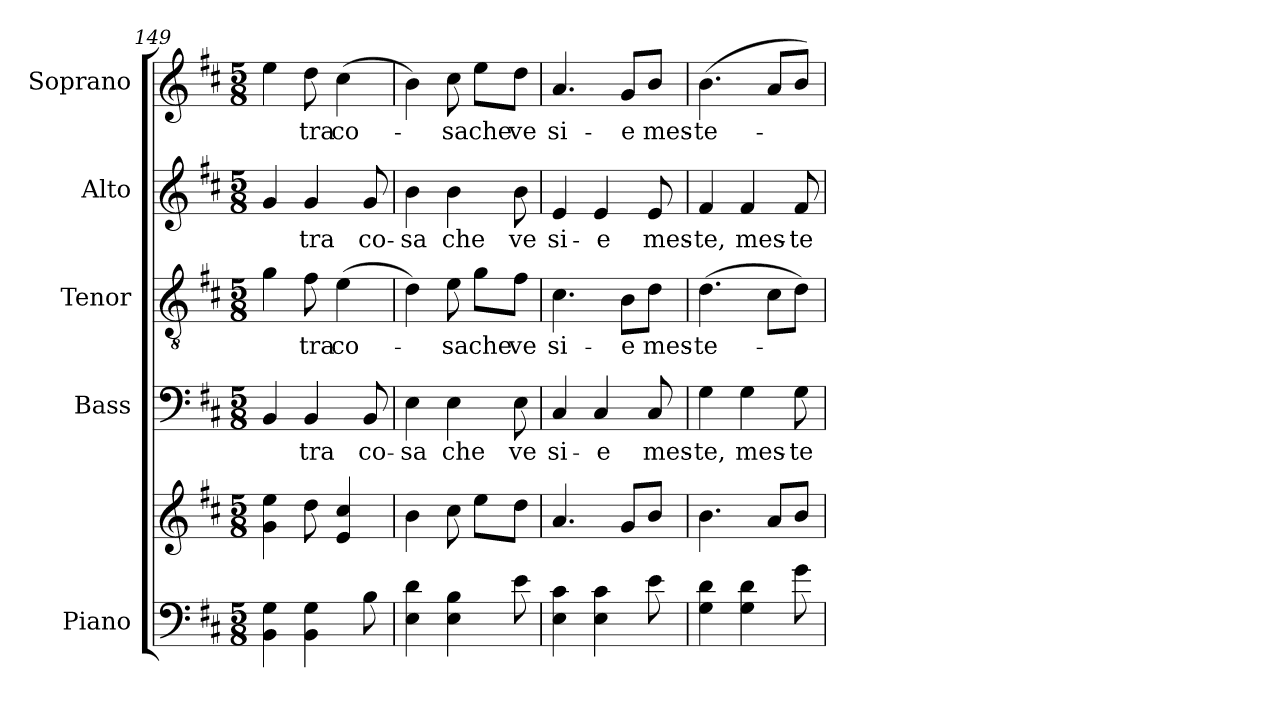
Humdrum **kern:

**kern	**kern	**kern	**text	**kern	**text	**kern	**text	**kern	**text
*part5	*part5	*part4	*part4	*part3	*part3	*part2	*part2	*part1	*part1
*staff6	*staff5	*staff4	*staff4	*staff3	*staff3	*staff2	*staff2	*staff1	*staff1
*I"Piano	*	*I"Bass	*	*I"Tenor	*	*I"Alto	*	*I"Soprano	*
*I'Pno.	*	*I'B.	*	*I'T.	*	*I'A.	*	*I'S.	*
*clefF4	*clefG2	*clefF4	*	*clefGv2	*	*clefG2	*	*clefG2	*
*	*	*	*	*ITrd7c12	*	*	*	*	*
*k[f#c#]	*k[f#c#]	*k[f#c#]	*	*k[f#c#]	*	*k[f#c#]	*	*k[f#c#]	*
*D:	*D:	*D:	*	*D:	*	*D:	*	*D:	*
*M5/8	*M5/8	*M5/8	*	*M5/8	*	*M5/8	*	*M5/8	*
=149	=149	=149	=149	=149	=149	=149	=149	=149	=149
*^	*	*	*	*	*	*	*	*	*
4BBi\ 4Gi	4.ryy	4gi\ 4eei	4BBi/	.	4Gi\	.	4gi/	.	4eei\	.
!	!	!	!	!LO:LY:b:color=#000000	!	!	!	!	!	!
!	!	!	!	!	!	!LO:LY:b:color=#000000	!	!	!	!
!	!	!	!	!	!	!	!	!LO:LY:b:color=#000000	!	!
!	!	!	!	!	!	!	!	!	!	!LO:LY:b:color=#000000
4BBi\ 4Gi	.	8ddi\	4BBi/	-tra	8F#i\	-tra	4gi/	-tra	8ddi\	-tra
!	!	!	!	!	!	!LO:LY:b:color=#000000	!	!	!	!
!	!	!	!	!	!	!	!	!	!	!LO:LY:b:color=#000000
.	8ryy	4ei/ 4cc#i	.	.	(4Ei\	co-	.	.	(4cc#i\	co-
!	!	!	!	!LO:LY:b:color=#000000	!	!	!	!	!	!
!	!	!	!	!	!	!	!	!LO:LY:b:color=#000000	!	!
8Bi\	8ryy	.	8BBi/	co-	.	.	8gi/	co-	.	.
=150	=150	=150	=150	=150	=150	=150	=150	=150	=150	=150
!	!	!	!	!LO:LY:b:color=#000000	!	!	!	!	!	!
!	!	!	!	!	!	!	!	!LO:LY:b:color=#000000	!	!
4Ei\ 4di	4.ryy	4bi\	4Ei\	-sa	4Di\)	.	4bi\	-sa	4bi\)	.
!	!	!	!	!LO:LY:b:color=#000000	!	!	!	!	!	!
!	!	!	!	!	!	!LO:LY:b:color=#000000	!	!	!	!
!	!	!	!	!	!	!	!	!LO:LY:b:color=#000000	!	!
!	!	!	!	!	!	!	!	!	!	!LO:LY:b:color=#000000
4Ei\ 4Bi	.	8cc#i\	4Ei\	che	8Ei\	-sa	4bi\	che	8cc#i\	-sa
!	!	!	!	!	!	!LO:LY:b:color=#000000	!	!	!	!
!	!	!	!	!	!	!	!	!	!	!LO:LY:b:color=#000000
.	8ryy	8eei\L	.	.	8Gi\L	che	.	.	8eei\L	che
!	!	!	!	!LO:LY:b:color=#000000	!	!	!	!	!	!
!	!	!	!	!	!	!LO:LY:b:color=#000000	!	!	!	!
!	!	!	!	!	!	!	!	!LO:LY:b:color=#000000	!	!
!	!	!	!	!	!	!	!	!	!	!LO:LY:b:color=#000000
8ei\	8ryy	8ddi\J	8Ei\	ve	8F#i\J	ve	8bi\	ve	8ddi\J	ve
=151	=151	=151	=151	=151	=151	=151	=151	=151	=151	=151
!	!	!	!	!LO:LY:b:color=#000000	!	!	!	!	!	!
!	!	!	!	!	!	!LO:LY:b:color=#000000	!	!	!	!
!	!	!	!	!	!	!	!	!LO:LY:b:color=#000000	!	!
!	!	!	!	!	!	!	!	!	!	!LO:LY:b:color=#000000
4Ei\ 4c#i	4.ryy	4.ai/	4C#i/	si-	4.C#i\	si-	4ei/	si-	4.ai/	si-
!	!	!	!	!LO:LY:b:color=#000000	!	!	!	!	!	!
!	!	!	!	!	!	!	!	!LO:LY:b:color=#000000	!	!
4Ei\ 4c#i	.	.	4C#i/	-e	.	.	4ei/	-e	.	.
!	!	!	!	!	!	!LO:LY:b:color=#000000	!	!	!	!
!	!	!	!	!	!	!	!	!	!	!LO:LY:b:color=#000000
.	8ryy	8gi/L	.	.	8BBi\L	-e	.	.	8gi/L	-e
!	!	!	!	!LO:LY:b:color=#000000	!	!	!	!	!	!
!	!	!	!	!	!	!LO:LY:b:color=#000000	!	!	!	!
!	!	!	!	!	!	!	!	!LO:LY:b:color=#000000	!	!
!	!	!	!	!	!	!	!	!	!	!LO:LY:b:color=#000000
8ei\	8ryy	8bi/J	8C#i/	mes-	8Di\J	mes-	8ei/	mes-	8bi/J	mes-
=152	=152	=152	=152	=152	=152	=152	=152	=152	=152	=152
!	!	!	!	!LO:LY:b:color=#000000	!	!	!	!	!	!
!	!	!	!	!	!	!LO:LY:b:color=#000000	!	!	!	!
!	!	!	!	!	!	!	!	!LO:LY:b:color=#000000	!	!
!	!	!	!	!	!	!	!	!	!	!LO:LY:b:color=#000000
4Gi\ 4di	4.ryy	4.bi\	4Gi\	-te,	(4.Di\	-te-	4f#i/	-te,	(4.bi\	-te-
!	!	!	!	!LO:LY:b:color=#000000	!	!	!	!	!	!
!	!	!	!	!	!	!	!	!LO:LY:b:color=#000000	!	!
4Gi\ 4di	.	.	4Gi\	mes-	.	.	4f#i/	mes-	.	.
.	8ryy	8ai/L	.	.	8C#i\L	.	.	.	8ai/L	.
!	!	!	!	!LO:LY:b:color=#000000	!	!	!	!	!	!
!	!	!	!	!	!	!	!	!LO:LY:b:color=#000000	!	!
8gi\	8ryy	8bi/J	8Gi\	-te-	8Di\J)	.	8f#i/	-te-	8bi/J)	.
*v	*v	*	*	*	*	*	*	*	*	*
=	=	=	=	=	=	=	=	=	=
*-	*-	*-	*-	*-	*-	*-	*-	*-	*-
